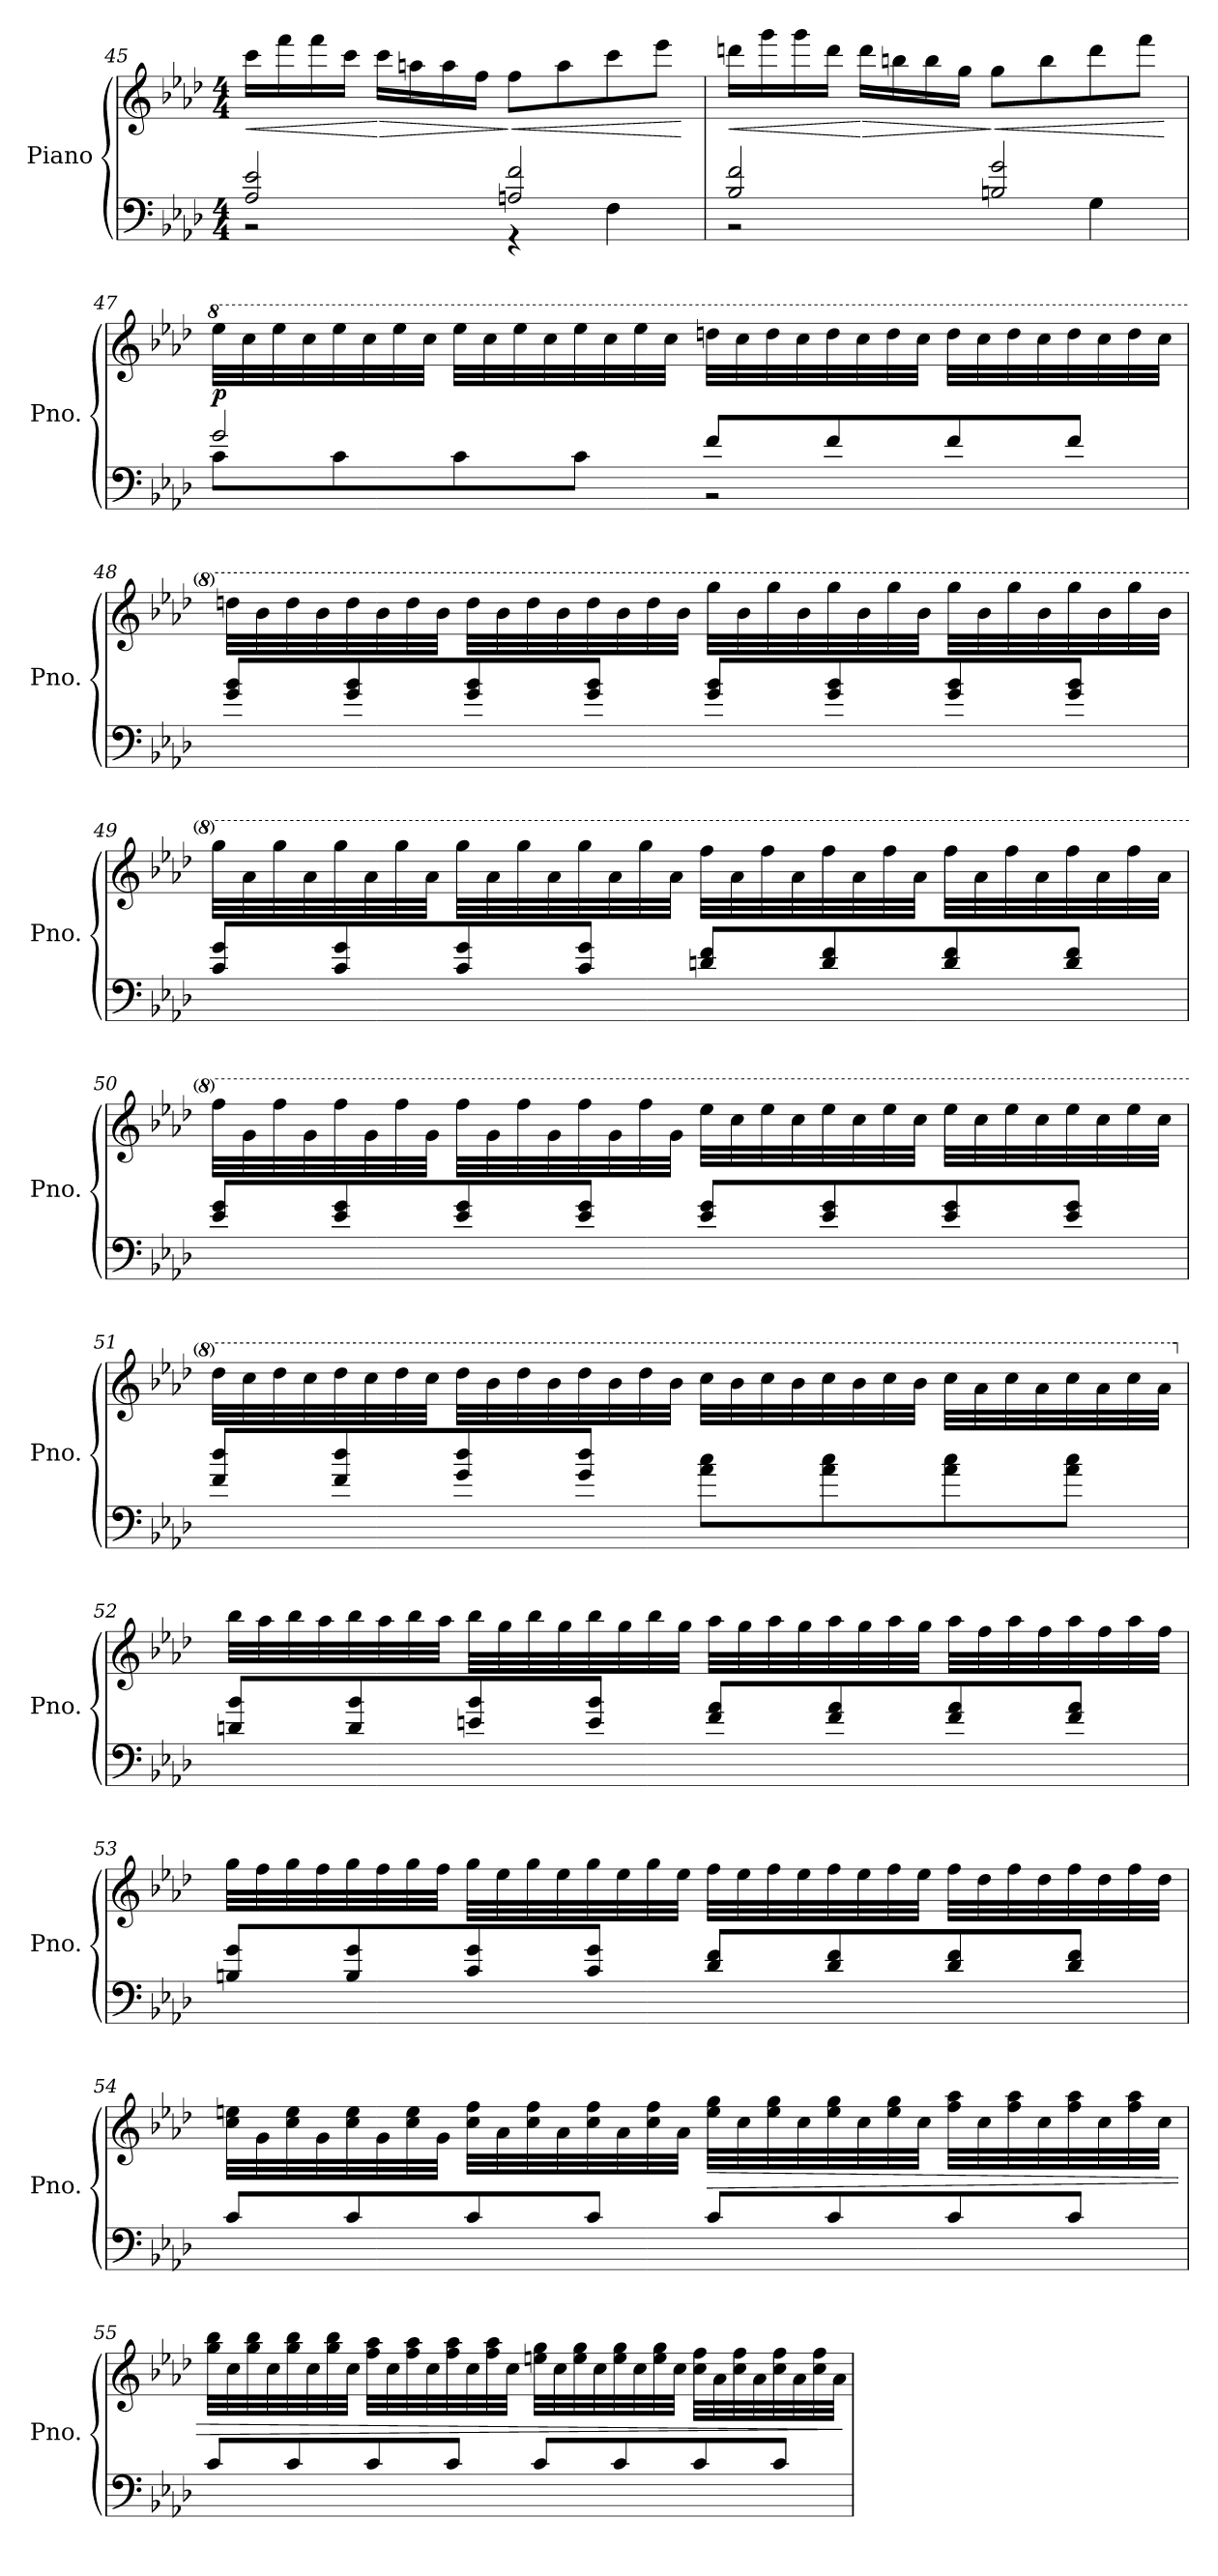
**kern	**kern	**dynam
*part1	*part1	*part1
*staff2	*staff1	*staff1/2
*I"Piano	*	*
*I'Pno.	*	*
*clefF4	*clefG2	*
*k[b-e-a-d-]	*k[b-e-a-d-]	*
*M4/4	*M4/4	*
=45	=45	=45
*^	*	*
!	!	!	!LO:HP:b
2A-/ 2e-/	2r	16ccc\LL	<
.	.	16fff\	.
.	.	16fff\	.
.	.	16ccc\JJ	.
!	!	!	!LO:HP:n=1:b
.	.	16ccc\LL	[ >
.	.	16aan\	.
.	.	16aa\	.
.	.	16ff\JJ	.
!	!	!	!LO:HP:n=1:b
2An/ 2f/	4r	8ff\L	] <
.	.	8aa\	.
.	4F\	8ccc\	.
.	.	8eee-\J	.
*v	*v	*	*
.	.	[
!!LO:LB:g=z
=46	=46	=46
*^	*	*
!	!	!	!LO:HP:b
2B-/ 2f/	2r	16dddn\LL	<
.	.	16ggg\	.
.	.	16ggg\	.
.	.	16ddd\JJ	.
!	!	!	!LO:HP:n=1:b
.	.	16ddd\LL	[ >
.	.	16bbn\	.
.	.	16bb\	.
.	.	16gg\JJ	.
!	!	!	!LO:HP:n=1:b
2Bn/ 2g/	4ryy	8gg\L	] <
.	.	8bb\	.
.	4G\	8ddd\	.
.	.	8fff\J	.
*v	*v	*	*
.	.	[
!!LO:LB:g=z
=47	=47	=47
*^	*	*
*	*	*8va	*
!	!	!	!LO:DY:b
2g/	8c\L	32eee-\LLL	p
.	.	32ccc\	.
.	.	32eee-\	.
.	.	32ccc\	.
.	8c\	32eee-\	.
.	.	32ccc\	.
.	.	32eee-\	.
.	.	32ccc\JJJ	.
.	8c\	32eee-\LLL	.
.	.	32ccc\	.
.	.	32eee-\	.
.	.	32ccc\	.
.	8c\J	32eee-\	.
.	.	32ccc\	.
.	.	32eee-\	.
.	.	32ccc\JJJ	.
8f/L	2r	32dddn\LLL	.
.	.	32ccc\	.
.	.	32ddd\	.
.	.	32ccc\	.
8f/	.	32ddd\	.
.	.	32ccc\	.
.	.	32ddd\	.
.	.	32ccc\JJJ	.
8f/	.	32ddd\LLL	.
.	.	32ccc\	.
.	.	32ddd\	.
.	.	32ccc\	.
8f/J	.	32ddd\	.
.	.	32ccc\	.
.	.	32ddd\	.
.	.	32ccc\JJJ	.
*v	*v	*	*
!!LO:LB:g=z
=48	=48	=48
8g/ 8b-/L	32dddn\LLL	.
.	32bb-\	.
.	32ddd\	.
.	32bb-\	.
8g/ 8b-/	32ddd\	.
.	32bb-\	.
.	32ddd\	.
.	32bb-\JJJ	.
8g/ 8b-/	32ddd\LLL	.
.	32bb-\	.
.	32ddd\	.
.	32bb-\	.
8g/ 8b-/J	32ddd\	.
.	32bb-\	.
.	32ddd\	.
.	32bb-\JJJ	.
8g/ 8b-/L	32ggg\LLL	.
.	32bb-\	.
.	32ggg\	.
.	32bb-\	.
8g/ 8b-/	32ggg\	.
.	32bb-\	.
.	32ggg\	.
.	32bb-\JJJ	.
8g/ 8b-/	32ggg\LLL	.
.	32bb-\	.
.	32ggg\	.
.	32bb-\	.
8g/ 8b-/J	32ggg\	.
.	32bb-\	.
.	32ggg\	.
.	32bb-\JJJ	.
!!LO:PB:g=z
=49	=49	=49
8c/ 8g/L	32ggg\LLL	.
.	32aa-\	.
.	32ggg\	.
.	32aa-\	.
8c/ 8g/	32ggg\	.
.	32aa-\	.
.	32ggg\	.
.	32aa-\JJJ	.
8c/ 8g/	32ggg\LLL	.
.	32aa-\	.
.	32ggg\	.
.	32aa-\	.
8c/ 8g/J	32ggg\	.
.	32aa-\	.
.	32ggg\	.
.	32aa-\JJJ	.
8dn/ 8f/L	32fff\LLL	.
.	32aa-\	.
.	32fff\	.
.	32aa-\	.
8d/ 8f/	32fff\	.
.	32aa-\	.
.	32fff\	.
.	32aa-\JJJ	.
8d/ 8f/	32fff\LLL	.
.	32aa-\	.
.	32fff\	.
.	32aa-\	.
8d/ 8f/J	32fff\	.
.	32aa-\	.
.	32fff\	.
.	32aa-\JJJ	.
!!LO:LB:g=z
=50	=50	=50
8e-/ 8g/L	32fff\LLL	.
.	32gg\	.
.	32fff\	.
.	32gg\	.
8e-/ 8g/	32fff\	.
.	32gg\	.
.	32fff\	.
.	32gg\JJJ	.
8e-/ 8g/	32fff\LLL	.
.	32gg\	.
.	32fff\	.
.	32gg\	.
8e-/ 8g/J	32fff\	.
.	32gg\	.
.	32fff\	.
.	32gg\JJJ	.
8e-/ 8g/L	32eee-\LLL	.
.	32ccc\	.
.	32eee-\	.
.	32ccc\	.
8e-/ 8g/	32eee-\	.
.	32ccc\	.
.	32eee-\	.
.	32ccc\JJJ	.
8e-/ 8g/	32eee-\LLL	.
.	32ccc\	.
.	32eee-\	.
.	32ccc\	.
8e-/ 8g/J	32eee-\	.
.	32ccc\	.
.	32eee-\	.
.	32ccc\JJJ	.
!!LO:LB:g=z
=51	=51	=51
8f/ 8dd-/L	32ddd-\LLL	.
.	32ccc\	.
.	32ddd-\	.
.	32ccc\	.
8f/ 8dd-/	32ddd-\	.
.	32ccc\	.
.	32ddd-\	.
.	32ccc\JJJ	.
8g/ 8dd-/	32ddd-\LLL	.
.	32bb-\	.
.	32ddd-\	.
.	32bb-\	.
8g/ 8dd-/J	32ddd-\	.
.	32bb-\	.
.	32ddd-\	.
.	32bb-\JJJ	.
8a-\ 8cc\L	32ccc\LLL	.
.	32bb-\	.
.	32ccc\	.
.	32bb-\	.
8a-\ 8cc\	32ccc\	.
.	32bb-\	.
.	32ccc\	.
.	32bb-\JJJ	.
8a-\ 8cc\	32ccc\LLL	.
.	32aa-\	.
.	32ccc\	.
.	32aa-\	.
8a-\ 8cc\J	32ccc\	.
.	32aa-\	.
.	32ccc\	.
.	32aa-\JJJ	.
!!LO:LB:g=z
=52	=52	=52
*	*X8va	*
8dn/ 8b-/L	32bb-\LLL	.
.	32aa-\	.
.	32bb-\	.
.	32aa-\	.
8d/ 8b-/	32bb-\	.
.	32aa-\	.
.	32bb-\	.
.	32aa-\JJJ	.
8en/ 8b-/	32bb-\LLL	.
.	32gg\	.
.	32bb-\	.
.	32gg\	.
8e/ 8b-/J	32bb-\	.
.	32gg\	.
.	32bb-\	.
.	32gg\JJJ	.
8f/ 8a-/L	32aa-\LLL	.
.	32gg\	.
.	32aa-\	.
.	32gg\	.
8f/ 8a-/	32aa-\	.
.	32gg\	.
.	32aa-\	.
.	32gg\JJJ	.
8f/ 8a-/	32aa-\LLL	.
.	32ff\	.
.	32aa-\	.
.	32ff\	.
8f/ 8a-/J	32aa-\	.
.	32ff\	.
.	32aa-\	.
.	32ff\JJJ	.
!!LO:LB:g=z
=53	=53	=53
8Bn/ 8g/L	32gg\LLL	.
.	32ff\	.
.	32gg\	.
.	32ff\	.
8B/ 8g/	32gg\	.
.	32ff\	.
.	32gg\	.
.	32ff\JJJ	.
8c/ 8g/	32gg\LLL	.
.	32ee-\	.
.	32gg\	.
.	32ee-\	.
8c/ 8g/J	32gg\	.
.	32ee-\	.
.	32gg\	.
.	32ee-\JJJ	.
8d-/ 8f/L	32ff\LLL	.
.	32ee-\	.
.	32ff\	.
.	32ee-\	.
8d-/ 8f/	32ff\	.
.	32ee-\	.
.	32ff\	.
.	32ee-\JJJ	.
8d-/ 8f/	32ff\LLL	.
.	32dd-\	.
.	32ff\	.
.	32dd-\	.
8d-/ 8f/J	32ff\	.
.	32dd-\	.
.	32ff\	.
.	32dd-\JJJ	.
!!LO:LB:g=z
=54	=54	=54
8c/L	32cc\ 32een\LLL	.
.	32g\	.
.	32cc\ 32ee\	.
.	32g\	.
8c/	32cc\ 32ee\	.
.	32g\	.
.	32cc\ 32ee\	.
.	32g\JJJ	.
8c/	32cc\ 32ff\LLL	.
.	32a-\	.
.	32cc\ 32ff\	.
.	32a-\	.
8c/J	32cc\ 32ff\	.
.	32a-\	.
.	32cc\ 32ff\	.
.	32a-\JJJ	.
!	!	!LO:HP:b
8c/L	32ee\ 32gg\LLL	>
.	32cc\	.
.	32ee\ 32gg\	.
.	32cc\	.
8c/	32ee\ 32gg\	.
.	32cc\	.
.	32ee\ 32gg\	.
.	32cc\JJJ	.
8c/	32ff\ 32aa-\LLL	.
.	32cc\	.
.	32ff\ 32aa-\	.
.	32cc\	.
8c/J	32ff\ 32aa-\	.
.	32cc\	.
.	32ff\ 32aa-\	.
.	32cc\JJJ	.
!!LO:PB:g=z
=55	=55	=55
8c/L	32gg\ 32bb-\LLL	.
.	32cc\	.
.	32gg\ 32bb-\	.
.	32cc\	.
8c/	32gg\ 32bb-\	.
.	32cc\	.
.	32gg\ 32bb-\	.
.	32cc\JJJ	.
8c/	32ff\ 32aa-\LLL	.
.	32cc\	.
.	32ff\ 32aa-\	.
.	32cc\	.
8c/J	32ff\ 32aa-\	.
.	32cc\	.
.	32ff\ 32aa-\	.
.	32cc\JJJ	.
8c/L	32een\ 32gg\LLL	.
.	32cc\	.
.	32ee\ 32gg\	.
.	32cc\	.
8c/	32ee\ 32gg\	.
.	32cc\	.
.	32ee\ 32gg\	.
.	32cc\JJJ	.
8c/	32cc\ 32ff\LLL	.
.	32a-\	.
.	32cc\ 32ff\	.
.	32a-\	.
8c/J	32cc\ 32ff\	.
.	32a-\	.
.	32cc\ 32ff\	.
.	32a-\JJJ	.
.	.	]
=	=	=
*-	*-	*-
